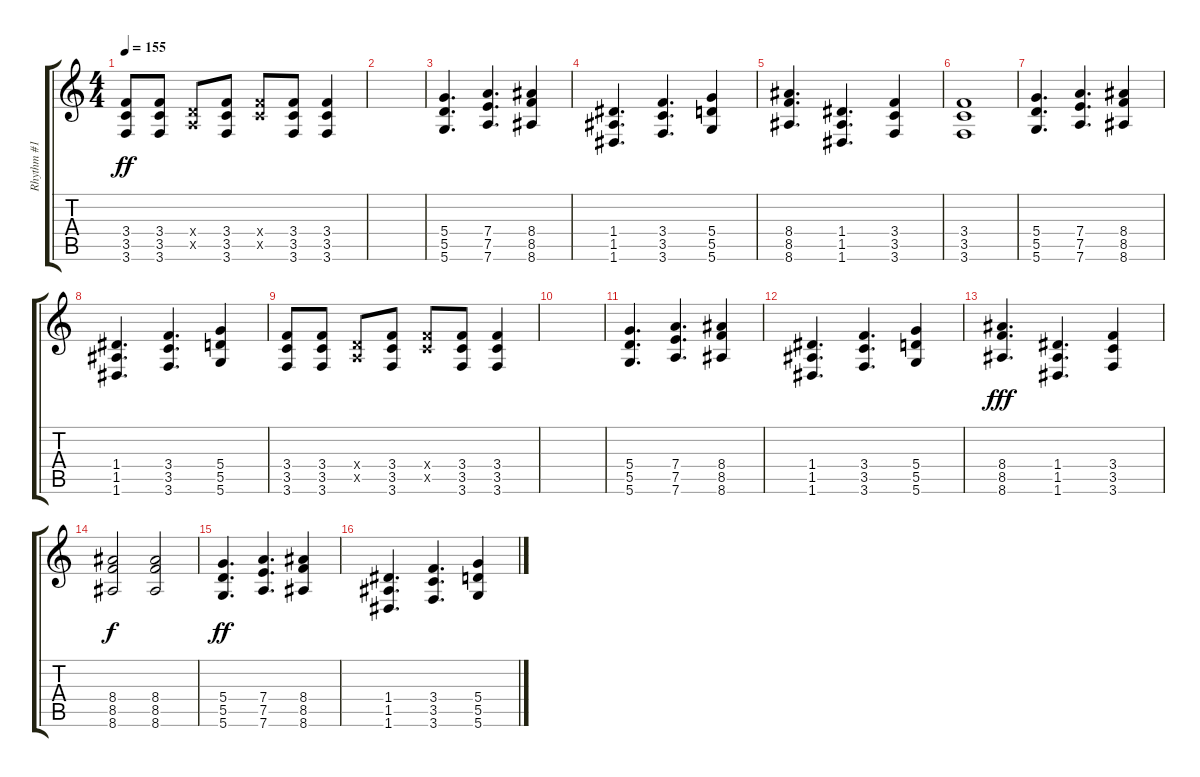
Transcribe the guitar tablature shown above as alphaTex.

\track ("Rhythm #1" "Rhythm #1") {instrument distortionguitar}
\staff {score tabs}
\tuning (E4 B3 G3 D3 A2 D2) {hide}
\ts (4 4)
\tempo 155
\clef g2
\ks c
(3.4 3.5 3.6).8{dy ff} (3.4 3.5 3.6).8 (0.4{x} 0.5{x}).8 (3.4 3.5 3.6).8 (3.4{x} 3.5{x}).8 (3.4 3.5 3.6).8 (3.4 3.5 3.6).4 |
|
(5.4 5.5 5.6).4{d} (7.4 7.5 7.6).4{d} (8.4 8.5 8.6).4 |
(1.4 1.5 1.6).4{d} (3.4 3.5 3.6).4{d} (5.4 5.5 5.6).4 |
(8.4 8.5 8.6).4{d} (1.4 1.5 1.6).4{d} (3.4 3.5 3.6).4 |
(3.4 3.5 3.6).1 |
(5.4 5.5 5.6).4{d} (7.4 7.5 7.6).4{d} (8.4 8.5 8.6).4 |
(1.4 1.5 1.6).4{d} (3.4 3.5 3.6).4{d} (5.4 5.5 5.6).4 |
(3.4 3.5 3.6).8 (3.4 3.5 3.6).8 (0.4{x} 0.5{x}).8 (3.4 3.5 3.6).8 (3.4{x} 3.5{x}).8 (3.4 3.5 3.6).8 (3.4 3.5 3.6).4 |
|
(5.4 5.5 5.6).4{d} (7.4 7.5 7.6).4{d} (8.4 8.5 8.6).4 |
(1.4 1.5 1.6).4{d} (3.4 3.5 3.6).4{d} (5.4 5.5 5.6).4 |
(8.4 8.5 8.6).4{d dy fff} (1.4 1.5 1.6).4{d} (3.4 3.5 3.6).4 |
(8.4 8.5 8.6).2{dy f} (8.4 8.5 8.6).2 |
(5.4 5.5 5.6).4{d dy ff} (7.4 7.5 7.6).4{d} (8.4 8.5 8.6).4 |
(1.4 1.5 1.6).4{d} (3.4 3.5 3.6).4{d} (5.4 5.5 5.6).4
